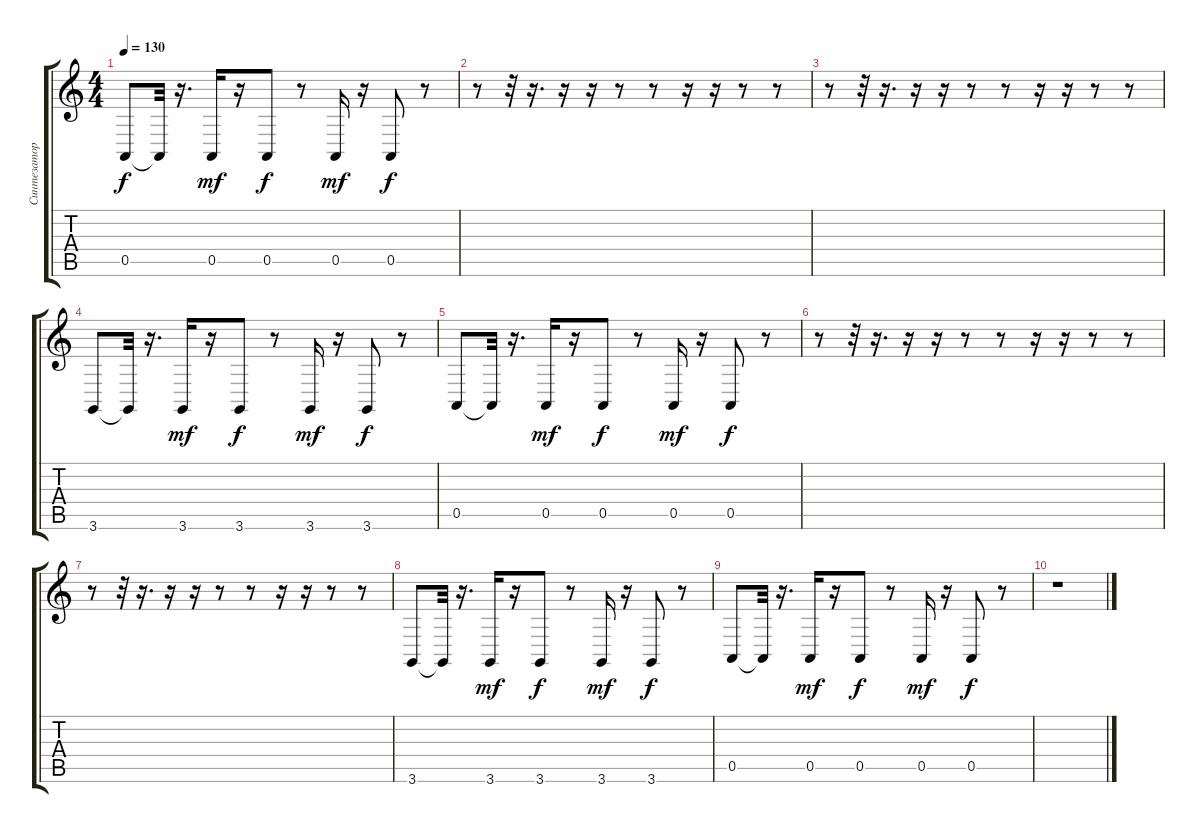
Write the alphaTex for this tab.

\track ("Синтезатор" "Синтезатор") {instrument lead8bassandlead}
\staff {score tabs}
\tuning (E4 B3 G3 D3 A2 E2) {hide}
\ts (4 4)
\tempo 130
\clef g2
\ks c
0.5.8{dy f} 0.5{t}.32 r.16{d} 0.5.16{dy mf} r.16 0.5.8{dy f} r.8 0.5.16{dy mf} r.16 0.5.8{dy f} r.8 |
r.8 r.32 r.16{d} r.16 r.16 r.8 r.8 r.16 r.16 r.8 r.8 |
r.8 r.32 r.16{d} r.16 r.16 r.8 r.8 r.16 r.16 r.8 r.8 |
3.6.8 3.6{t}.32 r.16{d} 3.6.16{dy mf} r.16 3.6.8{dy f} r.8 3.6.16{dy mf} r.16 3.6.8{dy f} r.8 |
0.5.8 0.5{t}.32 r.16{d} 0.5.16{dy mf} r.16 0.5.8{dy f} r.8 0.5.16{dy mf} r.16 0.5.8{dy f} r.8 |
r.8 r.32 r.16{d} r.16 r.16 r.8 r.8 r.16 r.16 r.8 r.8 |
r.8 r.32 r.16{d} r.16 r.16 r.8 r.8 r.16 r.16 r.8 r.8 |
3.6.8 3.6{t}.32 r.16{d} 3.6.16{dy mf} r.16 3.6.8{dy f} r.8 3.6.16{dy mf} r.16 3.6.8{dy f} r.8 |
0.5.8 0.5{t}.32 r.16{d} 0.5.16{dy mf} r.16 0.5.8{dy f} r.8 0.5.16{dy mf} r.16 0.5.8{dy f} r.8 |
r.1
